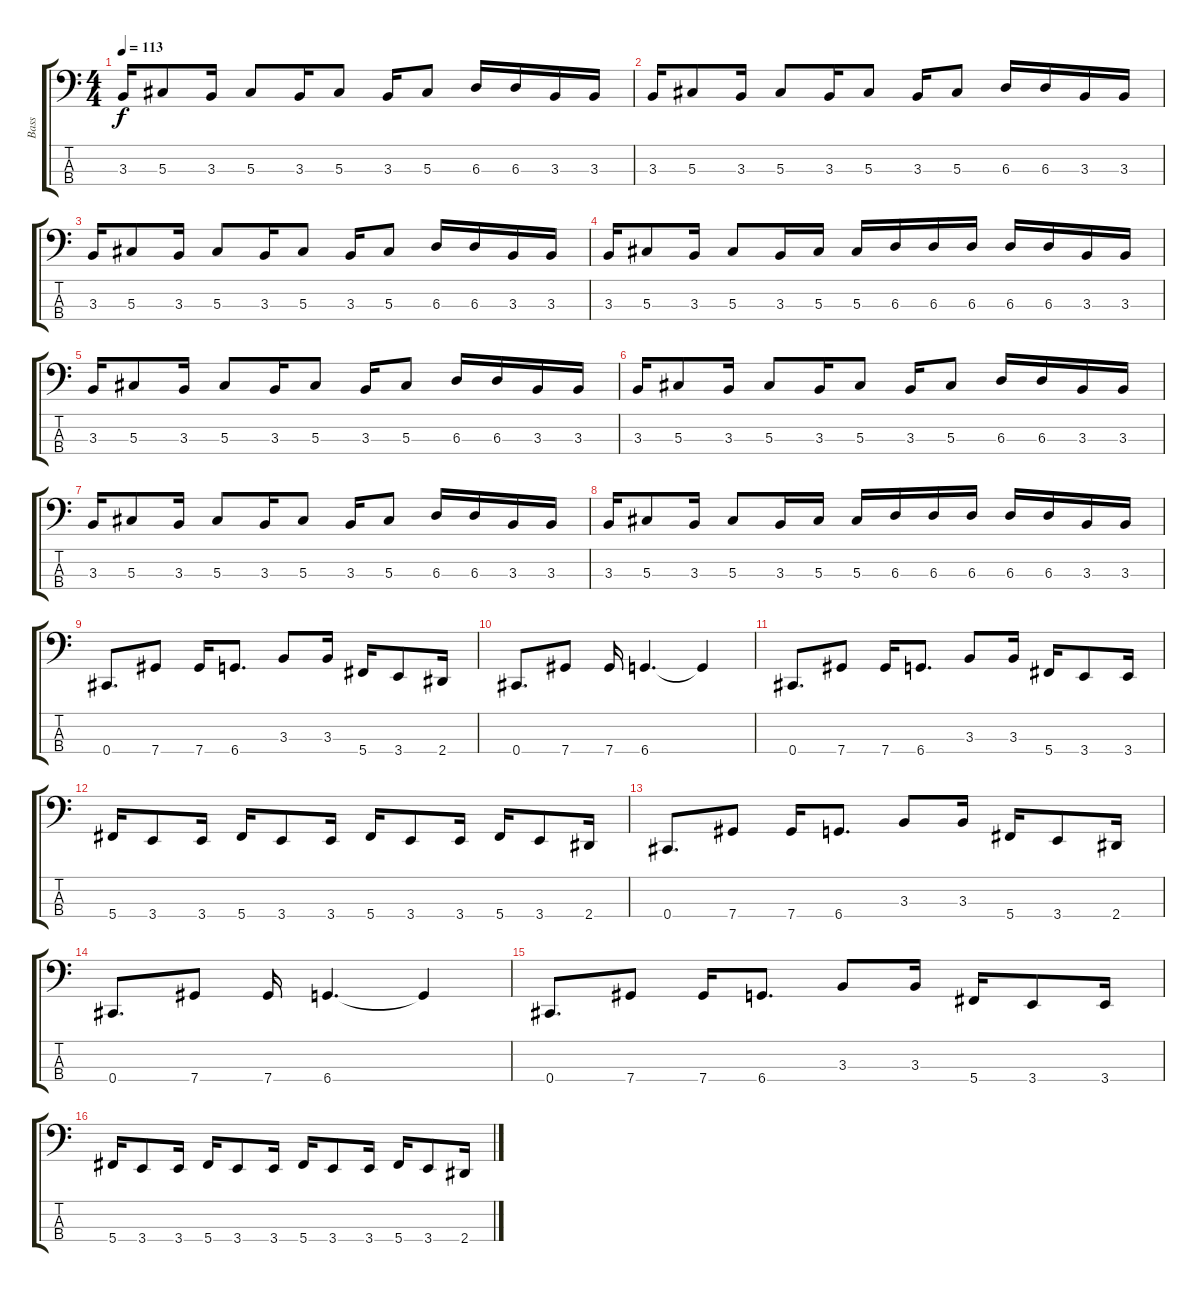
\track ("Bass" "Bass") {instrument electricbasspick}
\staff {score tabs}
\tuning (Gb2 Db2 Ab1 Db1) {hide}
\ts (4 4)
\tempo 113
\clef f4
\ks c
3.3.16{dy f} 5.3.8 3.3.16 5.3.8 3.3.16 5.3.8 3.3.16 5.3.8 6.3.16 6.3.16 3.3.16 3.3.16 |
3.3.16 5.3.8 3.3.16 5.3.8 3.3.16 5.3.8 3.3.16 5.3.8 6.3.16 6.3.16 3.3.16 3.3.16 |
3.3.16 5.3.8 3.3.16 5.3.8 3.3.16 5.3.8 3.3.16 5.3.8 6.3.16 6.3.16 3.3.16 3.3.16 |
3.3.16 5.3.8 3.3.16 5.3.8 3.3.16 5.3.16 5.3.16 6.3.16 6.3.16 6.3.16 6.3.16 6.3.16 3.3.16 3.3.16 |
3.3.16 5.3.8 3.3.16 5.3.8 3.3.16 5.3.8 3.3.16 5.3.8 6.3.16 6.3.16 3.3.16 3.3.16 |
3.3.16 5.3.8 3.3.16 5.3.8 3.3.16 5.3.8 3.3.16 5.3.8 6.3.16 6.3.16 3.3.16 3.3.16 |
3.3.16 5.3.8 3.3.16 5.3.8 3.3.16 5.3.8 3.3.16 5.3.8 6.3.16 6.3.16 3.3.16 3.3.16 |
3.3.16 5.3.8 3.3.16 5.3.8 3.3.16 5.3.16 5.3.16 6.3.16 6.3.16 6.3.16 6.3.16 6.3.16 3.3.16 3.3.16 |
0.4.8{d} 7.4.8 7.4.16 6.4.8{d} 3.3.8 3.3.16 5.4.16 3.4.8 2.4.16 |
0.4.8{d} 7.4.8 7.4.16 6.4.4{d} 6.4{t}.4 |
0.4.8{d} 7.4.8 7.4.16 6.4.8{d} 3.3.8 3.3.16 5.4.16 3.4.8 3.4.16 |
5.4.16 3.4.8 3.4.16 5.4.16 3.4.8 3.4.16 5.4.16 3.4.8 3.4.16 5.4.16 3.4.8 2.4.16 |
0.4.8{d} 7.4.8 7.4.16 6.4.8{d} 3.3.8 3.3.16 5.4.16 3.4.8 2.4.16 |
0.4.8{d} 7.4.8 7.4.16 6.4.4{d} 6.4{t}.4 |
0.4.8{d} 7.4.8 7.4.16 6.4.8{d} 3.3.8 3.3.16 5.4.16 3.4.8 3.4.16 |
5.4.16 3.4.8 3.4.16 5.4.16 3.4.8 3.4.16 5.4.16 3.4.8 3.4.16 5.4.16 3.4.8 2.4.16
